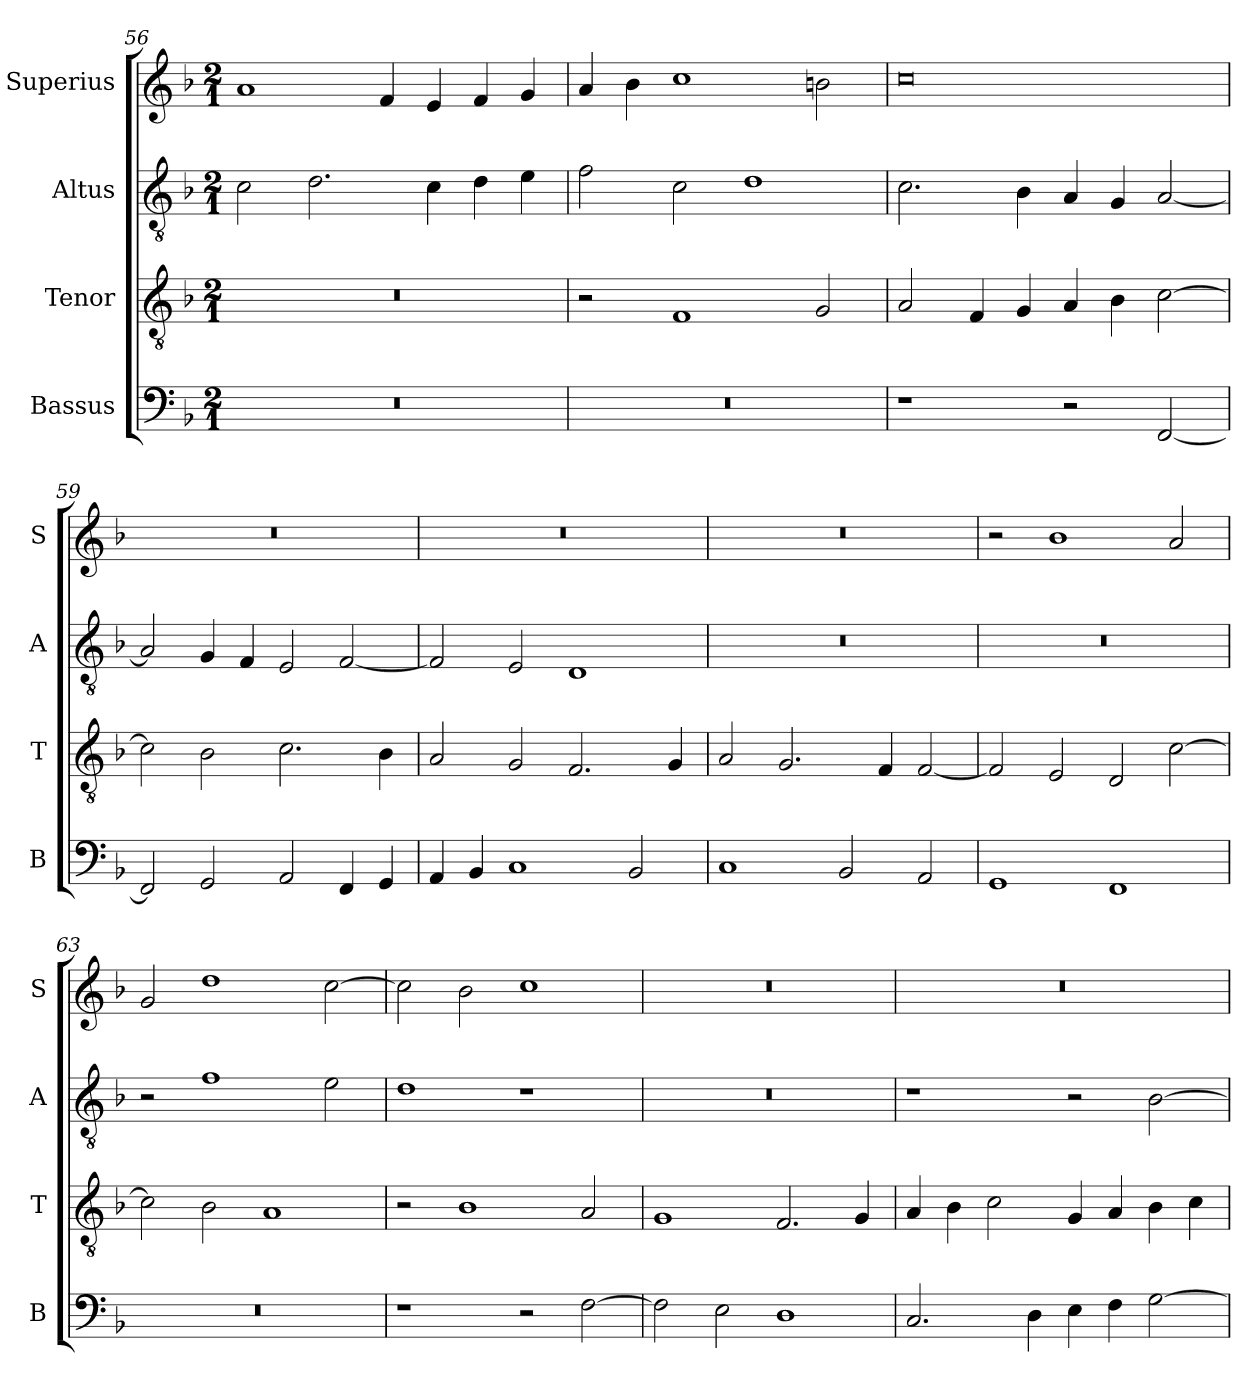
**kern	**kern	**kern	**kern
*part4	*part3	*part2	*part1
*staff4	*staff3	*staff2	*staff1
*I"Bassus	*I"Tenor	*I"Altus	*I"Superius
*I'B	*I'T	*I'A	*I'S
*clefF4	*clefGv2	*clefGv2	*clefG2
*k[b-]	*k[b-]	*k[b-]	*k[b-]
*F:	*F:	*F:	*F:
*M2/1	*M2/1	*M2/1	*M2/1
=56	=56	=56	=56
0r	0r	2c	1a
.	.	2.d	.
.	.	.	4f
.	.	4c	4e
.	.	4d	4f
.	.	4e	4g
=57	=57	=57	=57
0r	2r	2f	4a
.	.	.	4b-
.	1F	2c	1cc
.	.	1d	.
.	2G	.	2bn
=58	=58	=58	=58
1r	2A	2.c	0cc
.	4F	.	.
.	4G	4B-	.
2r	4A	4A	.
.	4B-	4G	.
[2FF	[2c	[2A	.
=59	=59	=59	=59
2FF]	2c]	2A]	0r
2GG	2B-	4G	.
.	.	4F	.
2AA	2.c	2E	.
4FF	.	[2F	.
4GG	4B-	.	.
=60	=60	=60	=60
4AA	2A	2F]	0r
4BB-	.	.	.
1C	2G	2E	.
.	2.F	1D	.
2BB-	.	.	.
.	4G	.	.
=61	=61	=61	=61
1C	2A	0r	0r
.	2.G	.	.
2BB-	.	.	.
.	4F	.	.
2AA	[2F	.	.
=62	=62	=62	=62
1GG	2F]	0r	2r
.	2E	.	1b-
1FF	2D	.	.
.	[2c	.	2a
=63	=63	=63	=63
0r	2c]	2r	2g
.	2B-	1f	1dd
.	1A	.	.
.	.	2e	[2cc
=64	=64	=64	=64
1r	2r	1d	2cc]
.	1B-	.	2b-
2r	.	1r	1cc
[2F	2A	.	.
=65	=65	=65	=65
2F]	1G	0r	0r
2E	.	.	.
1D	2.F	.	.
.	4G	.	.
=66	=66	=66	=66
2.C	4A	1r	0r
.	4B-	.	.
.	2c	.	.
4D	.	.	.
4E	4G	2r	.
4F	4A	.	.
[2G	4B-	[2B-	.
.	4c	.	.
=	=	=	=
*-	*-	*-	*-
